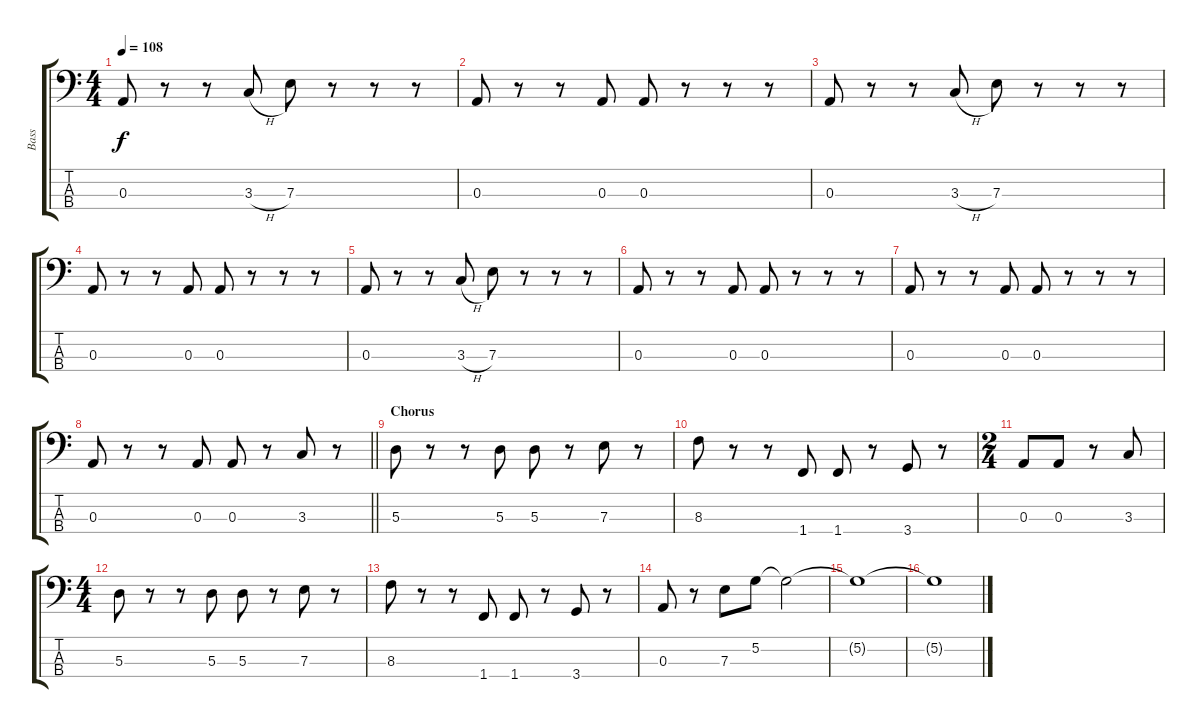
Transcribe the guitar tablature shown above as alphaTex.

\track ("Bass" "Bass") {instrument electricbassfinger}
\staff {score tabs}
\tuning (G2 D2 A1 E1) {hide}
\ts (4 4)
\tempo 108
\clef f4
\ks c
0.3.8{dy f} r.8 r.8 3.3{h}.8 7.3.8 r.8 r.8 r.8 |
0.3.8 r.8 r.8 0.3.8 0.3.8 r.8 r.8 r.8 |
0.3.8 r.8 r.8 3.3{h}.8 7.3.8 r.8 r.8 r.8 |
0.3.8 r.8 r.8 0.3.8 0.3.8 r.8 r.8 r.8 |
0.3.8 r.8 r.8 3.3{h}.8 7.3.8 r.8 r.8 r.8 |
0.3.8 r.8 r.8 0.3.8 0.3.8 r.8 r.8 r.8 |
0.3.8 r.8 r.8 0.3.8 0.3.8 r.8 r.8 r.8 |
\barLineRight lightlight
0.3.8 r.8 r.8 0.3.8 0.3.8 r.8 3.3.8 r.8 |
\section ("" "Chorus")
5.3.8 r.8 r.8 5.3.8 5.3.8 r.8 7.3.8 r.8 |
8.3.8 r.8 r.8 1.4.8 1.4.8 r.8 3.4.8 r.8 |
\ts (2 4)
0.3.8 0.3.8 r.8 3.3.8 |
\ts (4 4)
5.3.8 r.8 r.8 5.3.8 5.3.8 r.8 7.3.8 r.8 |
8.3.8 r.8 r.8 1.4.8 1.4.8 r.8 3.4.8 r.8 |
0.3.8 r.8 7.3.8 5.2.8 5.2{t}.2 |
5.2{t}.1 |
5.2{t}.1
